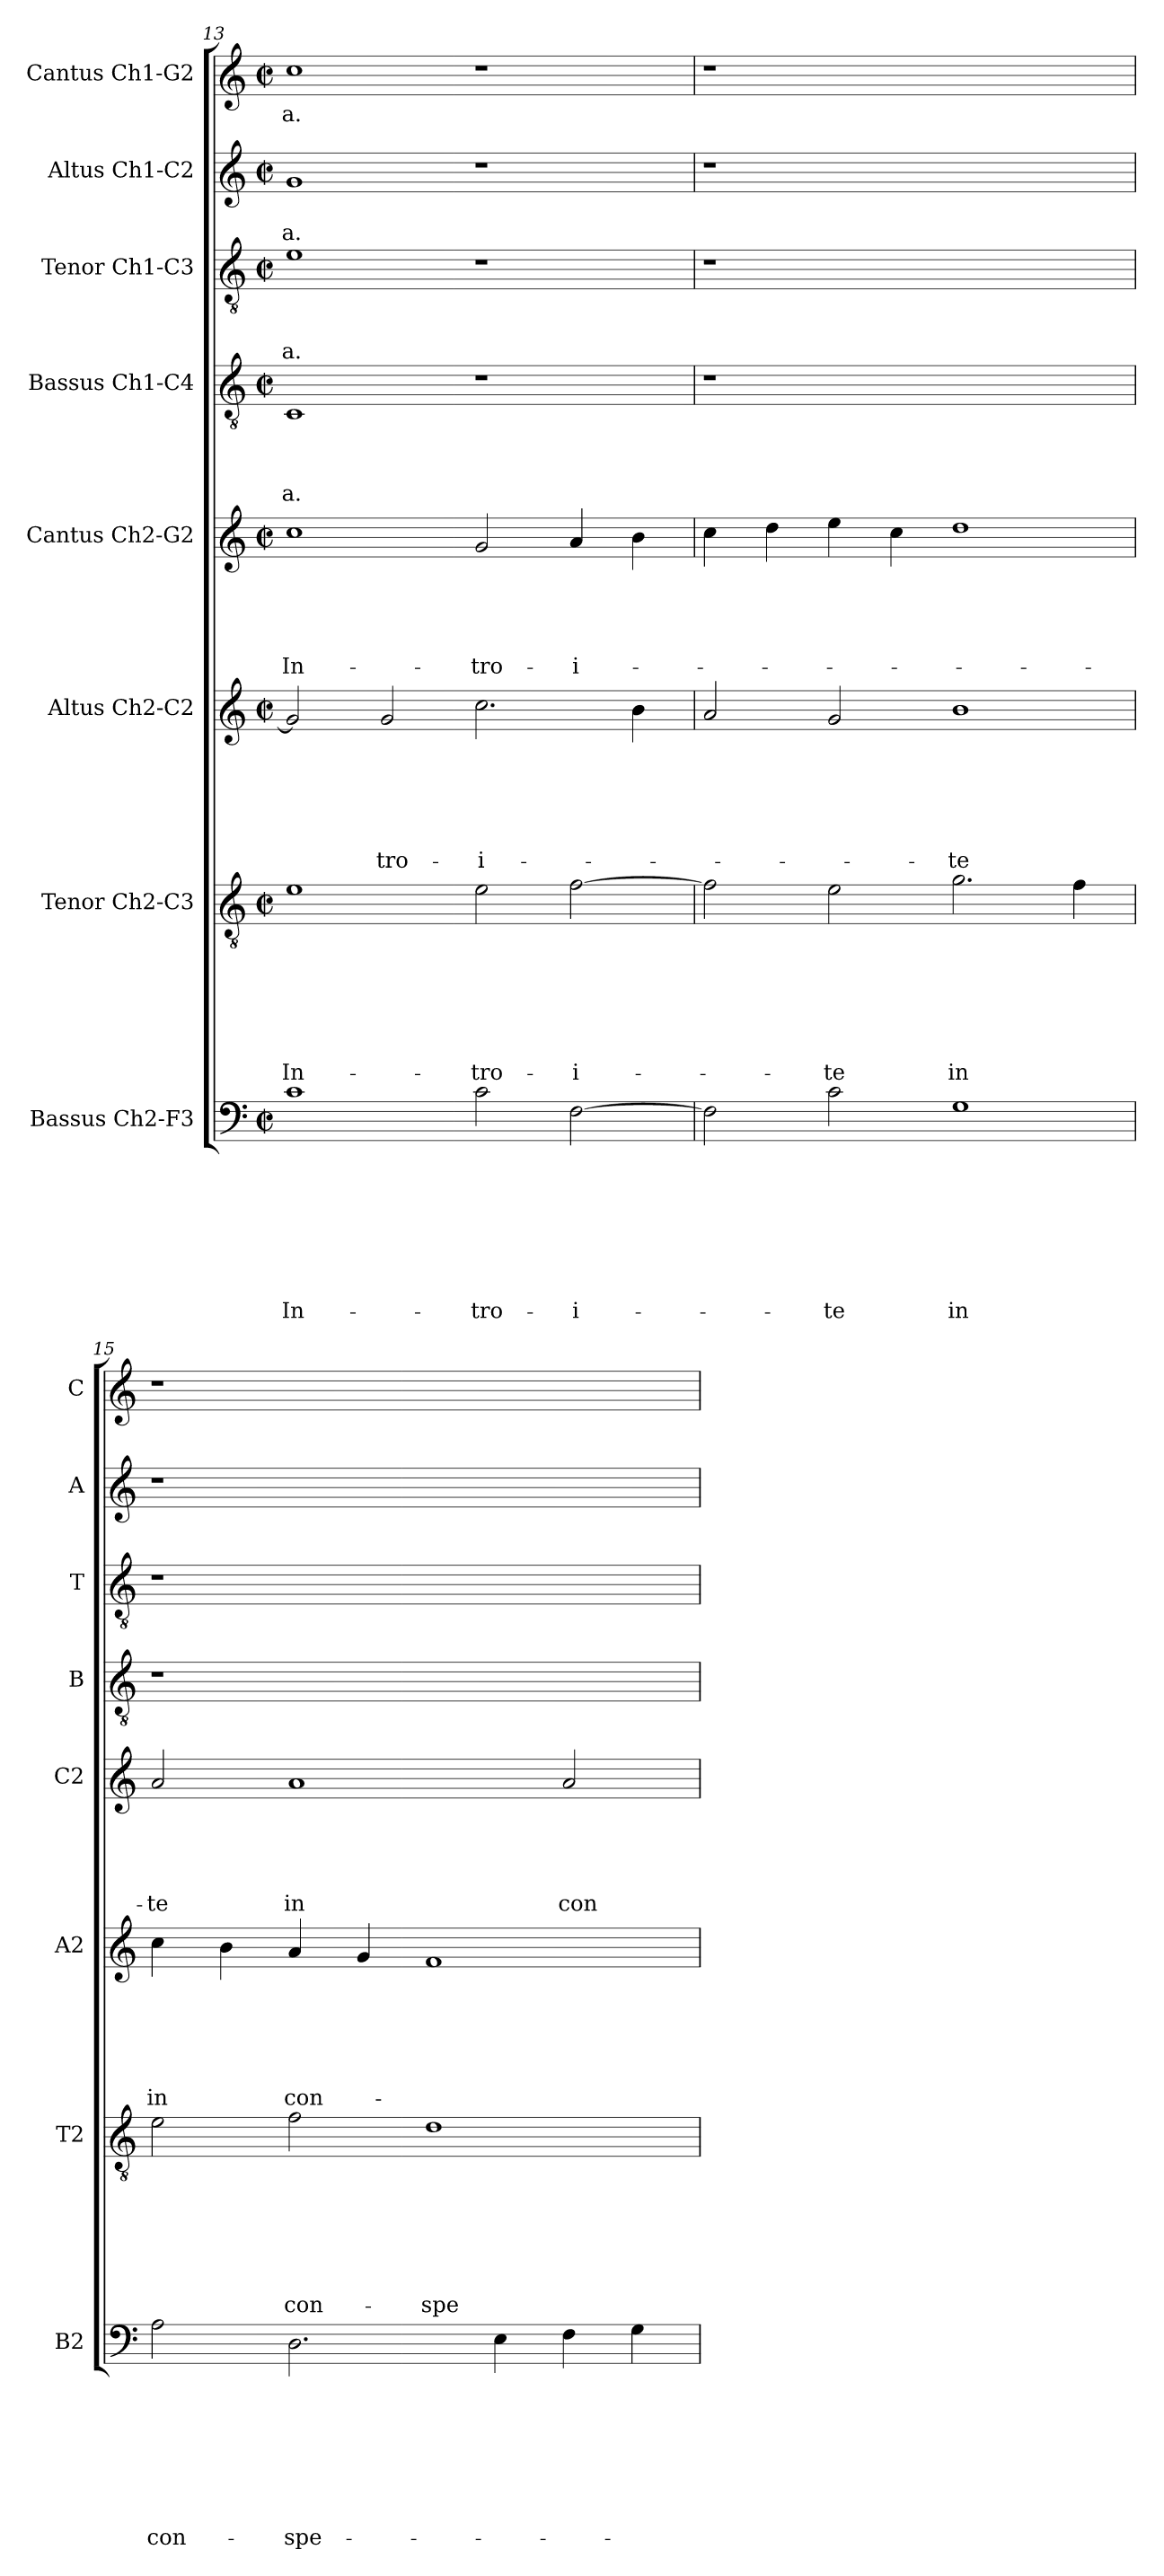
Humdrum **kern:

**kern	**text	**text	**text	**text	**text	**text	**text	**text	**kern	**text	**text	**text	**text	**text	**text	**text	**kern	**text	**text	**text	**text	**text	**text	**kern	**text	**text	**text	**text	**text	**kern	**text	**text	**text	**text	**kern	**text	**text	**text	**kern	**text	**text	**kern	**text
*part8	*part8	*part8	*part8	*part8	*part8	*part8	*part8	*part8	*part7	*part7	*part7	*part7	*part7	*part7	*part7	*part7	*part6	*part6	*part6	*part6	*part6	*part6	*part6	*part5	*part5	*part5	*part5	*part5	*part5	*part4	*part4	*part4	*part4	*part4	*part3	*part3	*part3	*part3	*part2	*part2	*part2	*part1	*part1
*staff8	*staff8	*staff8	*staff8	*staff8	*staff8	*staff8	*staff8	*staff8	*staff7	*staff7	*staff7	*staff7	*staff7	*staff7	*staff7	*staff7	*staff6	*staff6	*staff6	*staff6	*staff6	*staff6	*staff6	*staff5	*staff5	*staff5	*staff5	*staff5	*staff5	*staff4	*staff4	*staff4	*staff4	*staff4	*staff3	*staff3	*staff3	*staff3	*staff2	*staff2	*staff2	*staff1	*staff1
*I"Bassus Ch2-F3	*	*	*	*	*	*	*	*	*I"Tenor Ch2-C3	*	*	*	*	*	*	*	*I"Altus Ch2-C2	*	*	*	*	*	*	*I"Cantus Ch2-G2	*	*	*	*	*	*I"Bassus Ch1-C4	*	*	*	*	*I"Tenor Ch1-C3	*	*	*	*I"Altus Ch1-C2	*	*	*I"Cantus Ch1-G2	*
*I'B2	*	*	*	*	*	*	*	*	*I'T2	*	*	*	*	*	*	*	*I'A2	*	*	*	*	*	*	*I'C2	*	*	*	*	*	*I'B	*	*	*	*	*I'T	*	*	*	*I'A	*	*	*I'C	*
*clefF4	*	*	*	*	*	*	*	*	*clefGv2	*	*	*	*	*	*	*	*clefG2	*	*	*	*	*	*	*clefG2	*	*	*	*	*	*clefGv2	*	*	*	*	*clefGv2	*	*	*	*clefG2	*	*	*clefG2	*
*k[]	*	*	*	*	*	*	*	*	*k[]	*	*	*	*	*	*	*	*k[]	*	*	*	*	*	*	*k[]	*	*	*	*	*	*k[]	*	*	*	*	*k[]	*	*	*	*k[]	*	*	*k[]	*
*C:	*	*	*	*	*	*	*	*	*C:	*	*	*	*	*	*	*	*C:	*	*	*	*	*	*	*C:	*	*	*	*	*	*C:	*	*	*	*	*C:	*	*	*	*C:	*	*	*C:	*
*M2/2	*	*	*	*	*	*	*	*	*M2/2	*	*	*	*	*	*	*	*M2/2	*	*	*	*	*	*	*M2/2	*	*	*	*	*	*M2/2	*	*	*	*	*M2/2	*	*	*	*M2/2	*	*	*M2/2	*
*met(c|)	*	*	*	*	*	*	*	*	*met(c|)	*	*	*	*	*	*	*	*met(c|)	*	*	*	*	*	*	*met(c|)	*	*	*	*	*	*met(c|)	*	*	*	*	*met(c|)	*	*	*	*met(c|)	*	*	*met(c|)	*
=13	=13	=13	=13	=13	=13	=13	=13	=13	=13	=13	=13	=13	=13	=13	=13	=13	=13	=13	=13	=13	=13	=13	=13	=13	=13	=13	=13	=13	=13	=13	=13	=13	=13	=13	=13	=13	=13	=13	=13	=13	=13	=13	=13
!	!	!	!	!	!	!	!	!LO:LY:b	!	!	!	!	!	!	!	!LO:LY:b	!	!	!	!	!	!	!	!	!	!	!	!	!LO:LY:b	!	!	!	!	!LO:LY:b	!	!	!	!LO:LY:b	!	!	!LO:LY:b	!	!LO:LY:b
1c	.	.	.	.	.	.	.	In-	1e	.	.	.	.	.	.	In-	2g/]	.	.	.	.	.	.	1cc	.	.	.	.	In-	1C	.	.	.	-a.	1e	.	.	-a.	1g	.	-a.	1cc	-a.
!	!	!	!	!	!	!	!	!	!	!	!	!	!	!	!	!	!	!	!	!	!	!	!LO:LY:b	!	!	!	!	!	!	!	!	!	!	!	!	!	!	!	!	!	!	!	!
.	.	.	.	.	.	.	.	.	.	.	.	.	.	.	.	.	2g/	.	.	.	.	.	-tro-	.	.	.	.	.	.	.	.	.	.	.	.	.	.	.	.	.	.	.	.
!	!	!	!	!	!	!	!	!LO:LY:b	!	!	!	!	!	!	!	!LO:LY:b	!	!	!	!	!	!	!LO:LY:b	!	!	!	!	!	!LO:LY:b	!	!	!	!	!	!	!	!	!	!	!	!	!	!
2c\	.	.	.	.	.	.	.	-tro-	2e\	.	.	.	.	.	.	-tro-	2.cc\	.	.	.	.	.	-i-	2g/	.	.	.	.	-tro-	1r	.	.	.	.	1r	.	.	.	1r	.	.	1r	.
!	!	!	!	!	!	!	!	!LO:LY:b	!	!	!	!	!	!	!	!LO:LY:b	!	!	!	!	!	!	!	!	!	!	!	!	!LO:LY:b	!	!	!	!	!	!	!	!	!	!	!	!	!	!
[2F\	.	.	.	.	.	.	.	-i-	[2f\	.	.	.	.	.	.	-i-	.	.	.	.	.	.	.	4a/	.	.	.	.	-i-	.	.	.	.	.	.	.	.	.	.	.	.	.	.
.	.	.	.	.	.	.	.	.	.	.	.	.	.	.	.	.	4b\	.	.	.	.	.	.	4b\	.	.	.	.	.	.	.	.	.	.	.	.	.	.	.	.	.	.	.
=14	=14	=14	=14	=14	=14	=14	=14	=14	=14	=14	=14	=14	=14	=14	=14	=14	=14	=14	=14	=14	=14	=14	=14	=14	=14	=14	=14	=14	=14	=14	=14	=14	=14	=14	=14	=14	=14	=14	=14	=14	=14	=14	=14
2F\]	.	.	.	.	.	.	.	.	2f\]	.	.	.	.	.	.	.	2a/	.	.	.	.	.	.	4cc\	.	.	.	.	.	1r	.	.	.	.	1r	.	.	.	1r	.	.	1r	.
.	.	.	.	.	.	.	.	.	.	.	.	.	.	.	.	.	.	.	.	.	.	.	.	4dd\	.	.	.	.	.	.	.	.	.	.	.	.	.	.	.	.	.	.	.
!	!	!	!	!	!	!	!	!LO:LY:b	!	!	!	!	!	!	!	!LO:LY:b	!	!	!	!	!	!	!	!	!	!	!	!	!	!	!	!	!	!	!	!	!	!	!	!	!	!	!
2c\	.	.	.	.	.	.	.	-te	2e\	.	.	.	.	.	.	-te	2g/	.	.	.	.	.	.	4ee\	.	.	.	.	.	.	.	.	.	.	.	.	.	.	.	.	.	.	.
.	.	.	.	.	.	.	.	.	.	.	.	.	.	.	.	.	.	.	.	.	.	.	.	4cc\	.	.	.	.	.	.	.	.	.	.	.	.	.	.	.	.	.	.	.
!	!	!	!	!	!	!	!	!LO:LY:b	!	!	!	!	!	!	!	!LO:LY:b	!	!	!	!	!	!	!LO:LY:b	!	!	!	!	!	!	!	!	!	!	!	!	!	!	!	!	!	!	!	!
1G	.	.	.	.	.	.	.	in	2.g\	.	.	.	.	.	.	in	1b	.	.	.	.	.	-te	1dd	.	.	.	.	.	1ryy	.	.	.	.	1ryy	.	.	.	1ryy	.	.	1ryy	.
.	.	.	.	.	.	.	.	.	4f\	.	.	.	.	.	.	.	.	.	.	.	.	.	.	.	.	.	.	.	.	.	.	.	.	.	.	.	.	.	.	.	.	.	.
=15	=15	=15	=15	=15	=15	=15	=15	=15	=15	=15	=15	=15	=15	=15	=15	=15	=15	=15	=15	=15	=15	=15	=15	=15	=15	=15	=15	=15	=15	=15	=15	=15	=15	=15	=15	=15	=15	=15	=15	=15	=15	=15	=15
!	!	!	!	!	!	!	!	!LO:LY:b	!	!	!	!	!	!	!	!	!	!	!	!	!	!	!LO:LY:b	!	!	!	!	!	!LO:LY:b	!	!	!	!	!	!	!	!	!	!	!	!	!	!
2A\	.	.	.	.	.	.	.	con-	2e\	.	.	.	.	.	.	.	4cc\	.	.	.	.	.	in	2a/	.	.	.	.	-te	1r	.	.	.	.	1r	.	.	.	1r	.	.	1r	.
.	.	.	.	.	.	.	.	.	.	.	.	.	.	.	.	.	4b\	.	.	.	.	.	.	.	.	.	.	.	.	.	.	.	.	.	.	.	.	.	.	.	.	.	.
!	!	!	!	!	!	!	!	!LO:LY:b	!	!	!	!	!	!	!	!LO:LY:b	!	!	!	!	!	!	!LO:LY:b	!	!	!	!	!	!LO:LY:b	!	!	!	!	!	!	!	!	!	!	!	!	!	!
2.D\	.	.	.	.	.	.	.	-spe-	2f\	.	.	.	.	.	.	con-	4a/	.	.	.	.	.	con-	1a	.	.	.	.	in	.	.	.	.	.	.	.	.	.	.	.	.	.	.
.	.	.	.	.	.	.	.	.	.	.	.	.	.	.	.	.	4g/	.	.	.	.	.	.	.	.	.	.	.	.	.	.	.	.	.	.	.	.	.	.	.	.	.	.
!	!	!	!	!	!	!	!	!	!	!	!	!	!	!	!	!LO:LY:b	!	!	!	!	!	!	!	!	!	!	!	!	!	!	!	!	!	!	!	!	!	!	!	!	!	!	!
.	.	.	.	.	.	.	.	.	1d	.	.	.	.	.	.	-spe-	1f	.	.	.	.	.	.	.	.	.	.	.	.	1ryy	.	.	.	.	1ryy	.	.	.	1ryy	.	.	1ryy	.
4E\	.	.	.	.	.	.	.	.	.	.	.	.	.	.	.	.	.	.	.	.	.	.	.	.	.	.	.	.	.	.	.	.	.	.	.	.	.	.	.	.	.	.	.
!	!	!	!	!	!	!	!	!	!	!	!	!	!	!	!	!	!	!	!	!	!	!	!	!	!	!	!	!	!LO:LY:b	!	!	!	!	!	!	!	!	!	!	!	!	!	!
4F\	.	.	.	.	.	.	.	.	.	.	.	.	.	.	.	.	.	.	.	.	.	.	.	2a/	.	.	.	.	con-	.	.	.	.	.	.	.	.	.	.	.	.	.	.
4G\	.	.	.	.	.	.	.	.	.	.	.	.	.	.	.	.	.	.	.	.	.	.	.	.	.	.	.	.	.	.	.	.	.	.	.	.	.	.	.	.	.	.	.
=	=	=	=	=	=	=	=	=	=	=	=	=	=	=	=	=	=	=	=	=	=	=	=	=	=	=	=	=	=	=	=	=	=	=	=	=	=	=	=	=	=	=	=
*-	*-	*-	*-	*-	*-	*-	*-	*-	*-	*-	*-	*-	*-	*-	*-	*-	*-	*-	*-	*-	*-	*-	*-	*-	*-	*-	*-	*-	*-	*-	*-	*-	*-	*-	*-	*-	*-	*-	*-	*-	*-	*-	*-
